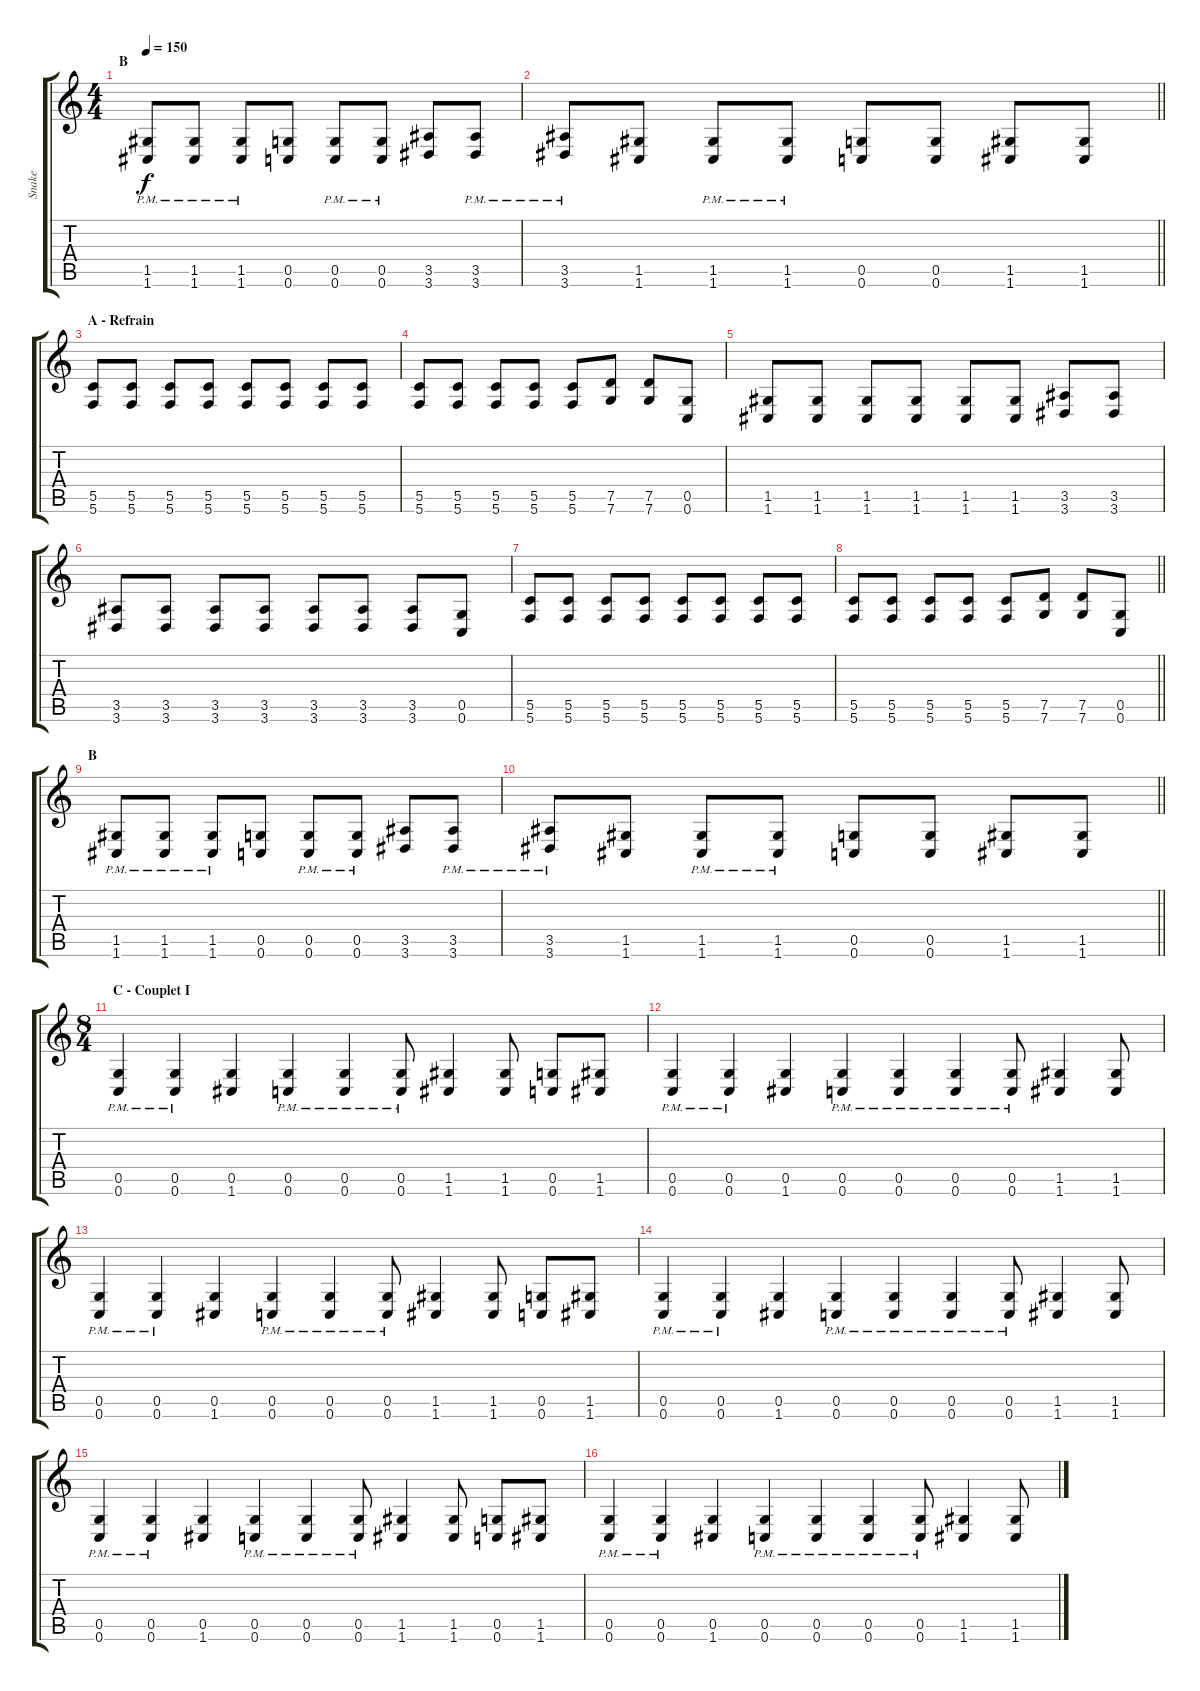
\track ("Snake" "Snake") {instrument distortionguitar}
\staff {score tabs}
\tuning (D4 A3 F3 C3 G2 C2) {hide}
\ts (4 4)
\section ("" "B")
\tempo 150
\clef g2
\ks c
(1.5{pm} 1.6{pm}).8{dy f} (1.5{pm} 1.6{pm}).8 (1.5{pm} 1.6{pm}).8 (0.5 0.6).8 (0.5{pm} 0.6{pm}).8 (0.5{pm} 0.6{pm}).8 (3.5 3.6).8 (3.5{pm} 3.6{pm}).8 |
\barLineRight lightlight
(3.5{pm} 3.6{pm}).8 (1.5 1.6).8 (1.5{pm} 1.6{pm}).8 (1.5{pm} 1.6{pm}).8 (0.5 0.6).8 (0.5 0.6).8 (1.5 1.6).8 (1.5 1.6).8 |
\section ("" "A - Refrain")
(5.5 5.6).8 (5.5 5.6).8 (5.5 5.6).8 (5.5 5.6).8 (5.5 5.6).8 (5.5 5.6).8 (5.5 5.6).8 (5.5 5.6).8 |
(5.5 5.6).8 (5.5 5.6).8 (5.5 5.6).8 (5.5 5.6).8 (5.5 5.6).8 (7.5 7.6).8 (7.5 7.6).8 (0.5 0.6).8 |
(1.5 1.6).8 (1.5 1.6).8 (1.5 1.6).8 (1.5 1.6).8 (1.5 1.6).8 (1.5 1.6).8 (3.5 3.6).8 (3.5 3.6).8 |
(3.5 3.6).8 (3.5 3.6).8 (3.5 3.6).8 (3.5 3.6).8 (3.5 3.6).8 (3.5 3.6).8 (3.5 3.6).8 (0.5 0.6).8 |
(5.5 5.6).8 (5.5 5.6).8 (5.5 5.6).8 (5.5 5.6).8 (5.5 5.6).8 (5.5 5.6).8 (5.5 5.6).8 (5.5 5.6).8 |
\barLineRight lightlight
(5.5 5.6).8 (5.5 5.6).8 (5.5 5.6).8 (5.5 5.6).8 (5.5 5.6).8 (7.5 7.6).8 (7.5 7.6).8 (0.5 0.6).8 |
\section ("" "B")
(1.5{pm} 1.6{pm}).8 (1.5{pm} 1.6{pm}).8 (1.5{pm} 1.6{pm}).8 (0.5 0.6).8 (0.5{pm} 0.6{pm}).8 (0.5{pm} 0.6{pm}).8 (3.5 3.6).8 (3.5{pm} 3.6{pm}).8 |
\barLineRight lightlight
(3.5{pm} 3.6{pm}).8 (1.5 1.6).8 (1.5{pm} 1.6{pm}).8 (1.5{pm} 1.6{pm}).8 (0.5 0.6).8 (0.5 0.6).8 (1.5 1.6).8 (1.5 1.6).8 |
\ts (8 4)
\section ("" "C - Couplet I")
(0.5{pm} 0.6{pm}).4 (0.5{pm} 0.6{pm}).4 (0.5 1.6).4 (0.5{pm} 0.6{pm}).4 (0.5{pm} 0.6{pm}).4 (0.5{pm} 0.6{pm}).8 (1.5 1.6).4 (1.5 1.6).8 (0.5 0.6).8 (1.5 1.6).8 |
(0.5{pm} 0.6{pm}).4 (0.5{pm} 0.6{pm}).4 (0.5 1.6).4 (0.5{pm} 0.6{pm}).4 (0.5{pm} 0.6{pm}).4 (0.5{pm} 0.6{pm}).4 (0.5{pm} 0.6{pm}).8 (1.5 1.6).4 (1.5 1.6).8 |
(0.5{pm} 0.6{pm}).4 (0.5{pm} 0.6{pm}).4 (0.5 1.6).4 (0.5{pm} 0.6{pm}).4 (0.5{pm} 0.6{pm}).4 (0.5{pm} 0.6{pm}).8 (1.5 1.6).4 (1.5 1.6).8 (0.5 0.6).8 (1.5 1.6).8 |
(0.5{pm} 0.6{pm}).4 (0.5{pm} 0.6{pm}).4 (0.5 1.6).4 (0.5{pm} 0.6{pm}).4 (0.5{pm} 0.6{pm}).4 (0.5{pm} 0.6{pm}).4 (0.5{pm} 0.6{pm}).8 (1.5 1.6).4 (1.5 1.6).8 |
(0.5{pm} 0.6{pm}).4 (0.5{pm} 0.6{pm}).4 (0.5 1.6).4 (0.5{pm} 0.6{pm}).4 (0.5{pm} 0.6{pm}).4 (0.5{pm} 0.6{pm}).8 (1.5 1.6).4 (1.5 1.6).8 (0.5 0.6).8 (1.5 1.6).8 |
(0.5{pm} 0.6{pm}).4 (0.5{pm} 0.6{pm}).4 (0.5 1.6).4 (0.5{pm} 0.6{pm}).4 (0.5{pm} 0.6{pm}).4 (0.5{pm} 0.6{pm}).4 (0.5{pm} 0.6{pm}).8 (1.5 1.6).4 (1.5 1.6).8
